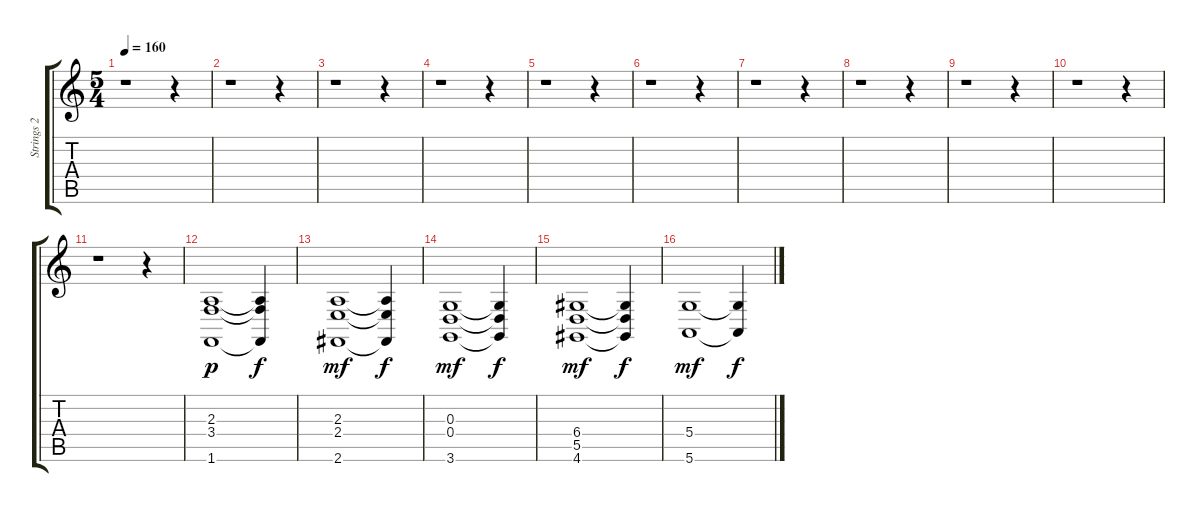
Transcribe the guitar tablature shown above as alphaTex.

\track ("Strings 2" "Strings 2") {instrument stringensemble2}
\staff {score tabs}
\tuning (E4 B3 G3 D3 A2 E2) {hide}
\ts (5 4)
\tempo 160
\clef g2
\ks c
r.1{dy f} r.4 |
r.1 r.4 |
r.1 r.4 |
r.1 r.4 |
r.1 r.4 |
r.1 r.4 |
r.1 r.4 |
r.1 r.4 |
r.1 r.4 |
r.1 r.4 |
r.1 r.4 |
(2.3 3.4 1.6).1{dy p} (2.3{t} 3.4{t} 1.6{t}).4{dy f} |
(2.3 2.4 2.6).1{dy mf} (2.3{t} 2.4{t} 2.6{t}).4{dy f} |
(0.3 0.4 3.6).1{dy mf} (0.3{t} 0.4{t} 3.6{t}).4{dy f} |
(6.4 5.5 4.6).1{dy mf} (6.4{t} 5.5{t} 4.6{t}).4{dy f} |
(5.4 5.6).1{dy mf} (5.4{t} 5.6{t}).4{dy f}
